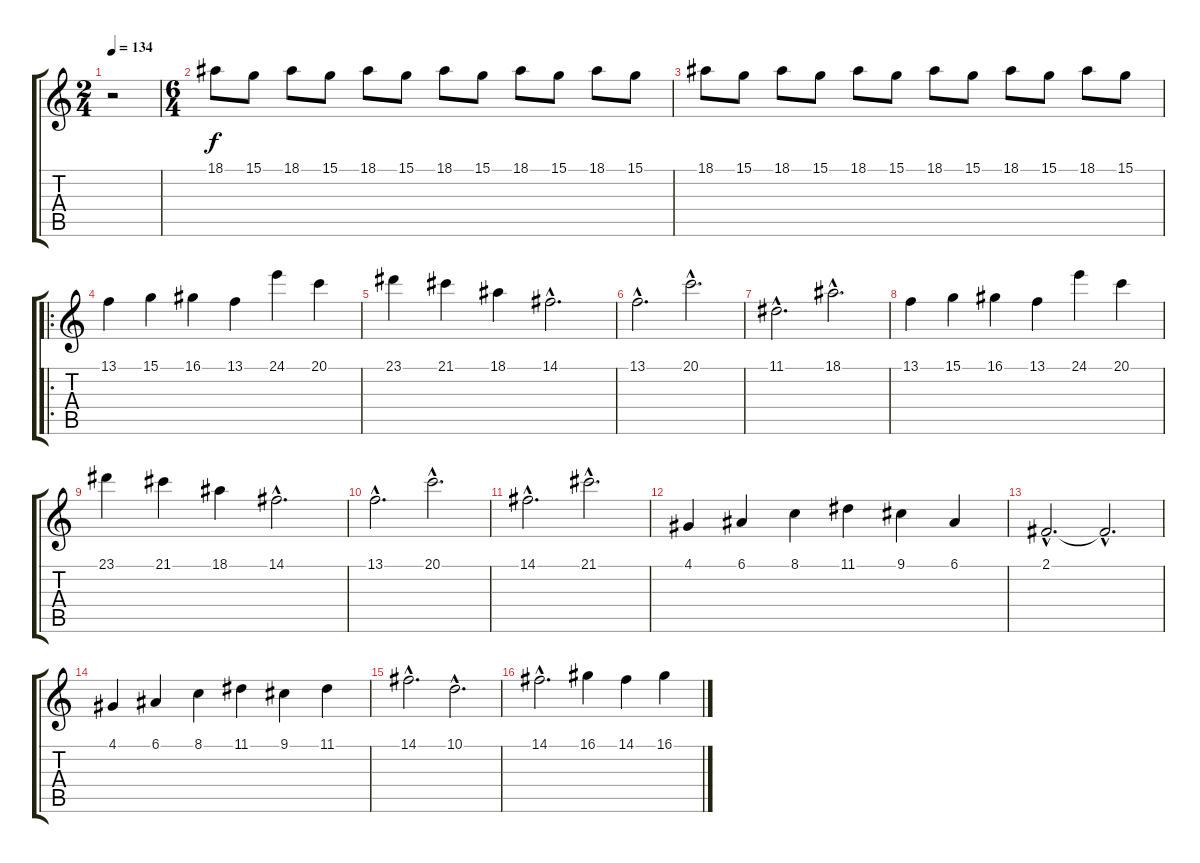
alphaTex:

\track "" {instrument stringensemble1}
\staff {score tabs}
\tuning (E4 B3 G3 D3 A2 E2) {hide}
\ts (2 4)
\tempo 134
\clef g2
\ks c
r.2{dy f instrument stringensemble1} |
\ts (6 4)
18.1.8{volume 7} 15.1.8 18.1.8{volume 10} 15.1.8 18.1.8 15.1.8 18.1.8 15.1.8 18.1.8 15.1.8 18.1.8 15.1.8 |
18.1.8{volume 14} 15.1.8 18.1.8 15.1.8 18.1.8 15.1.8 18.1.8 15.1.8 18.1.8 15.1.8 18.1.8 15.1.8 |
\ro
13.1.4{volume 14} 15.1.4 16.1.4 13.1.4 24.1.4 20.1.4 |
23.1.4 21.1.4 18.1.4 14.1{hac}.2{d} |
13.1{hac}.2{d} 20.1{hac}.2{d} |
11.1{hac}.2{d} 18.1{hac}.2{d} |
13.1.4{volume 13} 15.1.4 16.1.4 13.1.4 24.1.4 20.1.4 |
23.1.4 21.1.4 18.1.4 14.1{hac}.2{d} |
13.1{hac}.2{d} 20.1{hac}.2{d} |
14.1{hac}.2{d} 21.1{hac}.2{d} |
4.1.4 6.1.4 8.1.4 11.1.4 9.1.4 6.1.4 |
2.1{hac}.2{d} 2.1{hac t}.2{d} |
4.1.4 6.1.4 8.1.4 11.1.4 9.1.4 11.1.4 |
14.1{hac}.2{d} 10.1{hac}.2{d} |
14.1{hac}.2{d} 16.1.4 14.1.4 16.1.4
